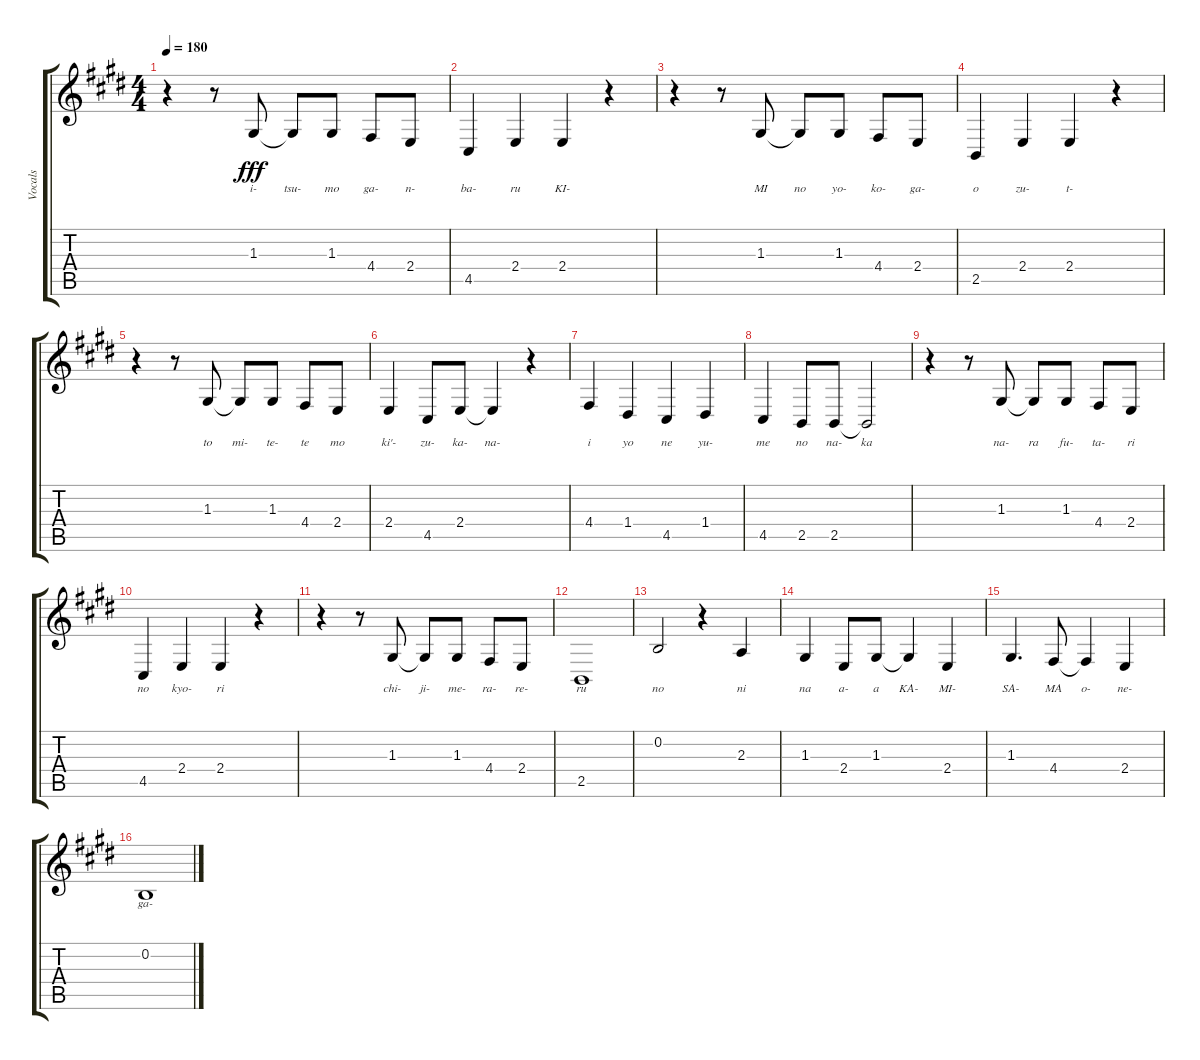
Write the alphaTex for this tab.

\track ("Vocals" "Vocals") {instrument altosax}
\staff {score tabs}
\tuning (E4 B3 G3 D3 A2 E2) {hide}
\ts (4 4)
\tempo 180
\clef g2
\ks e
r.4{dy fff} r.8 1.3.8{lyrics (0 "i-") lyrics (1 "") lyrics (2 "") lyrics (3 "") lyrics (4 "")} 1.3{t}.8{lyrics (0 "tsu-") lyrics (1 "") lyrics (2 "") lyrics (3 "") lyrics (4 "")} 1.3.8{lyrics (0 "mo") lyrics (1 "") lyrics (2 "") lyrics (3 "") lyrics (4 "")} 4.4.8{lyrics (0 "ga-") lyrics (1 "") lyrics (2 "") lyrics (3 "") lyrics (4 "")} 2.4.8{lyrics (0 "n-") lyrics (1 "") lyrics (2 "") lyrics (3 "") lyrics (4 "")} |
4.5.4{lyrics (0 "ba-") lyrics (1 "") lyrics (2 "") lyrics (3 "") lyrics (4 "")} 2.4.4{lyrics (0 "ru") lyrics (1 "") lyrics (2 "") lyrics (3 "") lyrics (4 "")} 2.4.4{lyrics (0 "KI-") lyrics (1 "") lyrics (2 "") lyrics (3 "") lyrics (4 "")} r.4 |
r.4 r.8 1.3.8{lyrics (0 "MI") lyrics (1 "") lyrics (2 "") lyrics (3 "") lyrics (4 "")} 1.3{t}.8{lyrics (0 "no") lyrics (1 "") lyrics (2 "") lyrics (3 "") lyrics (4 "")} 1.3.8{lyrics (0 "yo-") lyrics (1 "") lyrics (2 "") lyrics (3 "") lyrics (4 "")} 4.4.8{lyrics (0 "ko-") lyrics (1 "") lyrics (2 "") lyrics (3 "") lyrics (4 "")} 2.4.8{lyrics (0 "ga-") lyrics (1 "") lyrics (2 "") lyrics (3 "") lyrics (4 "")} |
2.5.4{lyrics (0 "o") lyrics (1 "") lyrics (2 "") lyrics (3 "") lyrics (4 "")} 2.4.4{lyrics (0 "zu-") lyrics (1 "") lyrics (2 "") lyrics (3 "") lyrics (4 "")} 2.4.4{lyrics (0 "t-") lyrics (1 "") lyrics (2 "") lyrics (3 "") lyrics (4 "")} r.4 |
r.4 r.8 1.3.8{lyrics (0 "to") lyrics (1 "") lyrics (2 "") lyrics (3 "") lyrics (4 "")} 1.3{t}.8{lyrics (0 "mi-") lyrics (1 "") lyrics (2 "") lyrics (3 "") lyrics (4 "")} 1.3.8{lyrics (0 "te-") lyrics (1 "") lyrics (2 "") lyrics (3 "") lyrics (4 "")} 4.4.8{lyrics (0 "te") lyrics (1 "") lyrics (2 "") lyrics (3 "") lyrics (4 "")} 2.4.8{lyrics (0 "mo") lyrics (1 "") lyrics (2 "") lyrics (3 "") lyrics (4 "")} |
2.4.4{lyrics (0 "ki'-") lyrics (1 "") lyrics (2 "") lyrics (3 "") lyrics (4 "")} 4.5.8{lyrics (0 "zu-") lyrics (1 "") lyrics (2 "") lyrics (3 "") lyrics (4 "")} 2.4.8{lyrics (0 "ka-") lyrics (1 "") lyrics (2 "") lyrics (3 "") lyrics (4 "")} 2.4{t}.4{lyrics (0 "na-") lyrics (1 "") lyrics (2 "") lyrics (3 "") lyrics (4 "")} r.4 |
4.4.4{lyrics (0 "i") lyrics (1 "") lyrics (2 "") lyrics (3 "") lyrics (4 "")} 1.4.4{lyrics (0 "yo") lyrics (1 "") lyrics (2 "") lyrics (3 "") lyrics (4 "")} 4.5.4{lyrics (0 "ne") lyrics (1 "") lyrics (2 "") lyrics (3 "") lyrics (4 "")} 1.4.4{lyrics (0 "yu-") lyrics (1 "") lyrics (2 "") lyrics (3 "") lyrics (4 "")} |
4.5.4{lyrics (0 "me") lyrics (1 "") lyrics (2 "") lyrics (3 "") lyrics (4 "")} 2.5.8{lyrics (0 "no") lyrics (1 "") lyrics (2 "") lyrics (3 "") lyrics (4 "")} 2.5.8{lyrics (0 "na-") lyrics (1 "") lyrics (2 "") lyrics (3 "") lyrics (4 "")} 2.5{t}.2{lyrics (0 "ka") lyrics (1 "") lyrics (2 "") lyrics (3 "") lyrics (4 "")} |
r.4 r.8 1.3.8{lyrics (0 "na-") lyrics (1 "") lyrics (2 "") lyrics (3 "") lyrics (4 "")} 1.3{t}.8{lyrics (0 "ra") lyrics (1 "") lyrics (2 "") lyrics (3 "") lyrics (4 "")} 1.3.8{lyrics (0 "fu-") lyrics (1 "") lyrics (2 "") lyrics (3 "") lyrics (4 "")} 4.4.8{lyrics (0 "ta-") lyrics (1 "") lyrics (2 "") lyrics (3 "") lyrics (4 "")} 2.4.8{lyrics (0 "ri") lyrics (1 "") lyrics (2 "") lyrics (3 "") lyrics (4 "")} |
4.5.4{lyrics (0 "no") lyrics (1 "") lyrics (2 "") lyrics (3 "") lyrics (4 "")} 2.4.4{lyrics (0 "kyo-") lyrics (1 "") lyrics (2 "") lyrics (3 "") lyrics (4 "")} 2.4.4{lyrics (0 "ri") lyrics (1 "") lyrics (2 "") lyrics (3 "") lyrics (4 "")} r.4 |
r.4 r.8 1.3.8{lyrics (0 "chi-") lyrics (1 "") lyrics (2 "") lyrics (3 "") lyrics (4 "")} 1.3{t}.8{lyrics (0 "ji-") lyrics (1 "") lyrics (2 "") lyrics (3 "") lyrics (4 "")} 1.3.8{lyrics (0 "me-") lyrics (1 "") lyrics (2 "") lyrics (3 "") lyrics (4 "")} 4.4.8{lyrics (0 "ra-") lyrics (1 "") lyrics (2 "") lyrics (3 "") lyrics (4 "")} 2.4.8{lyrics (0 "re-") lyrics (1 "") lyrics (2 "") lyrics (3 "") lyrics (4 "")} |
2.5.1{lyrics (0 "ru") lyrics (1 "") lyrics (2 "") lyrics (3 "") lyrics (4 "")} |
0.2.2{lyrics (0 "no") lyrics (1 "") lyrics (2 "") lyrics (3 "") lyrics (4 "")} r.4 2.3.4{lyrics (0 "ni") lyrics (1 "") lyrics (2 "") lyrics (3 "") lyrics (4 "")} |
1.3.4{lyrics (0 "na") lyrics (1 "") lyrics (2 "") lyrics (3 "") lyrics (4 "")} 2.4.8{lyrics (0 "a-") lyrics (1 "") lyrics (2 "") lyrics (3 "") lyrics (4 "")} 1.3.8{lyrics (0 "a") lyrics (1 "") lyrics (2 "") lyrics (3 "") lyrics (4 "")} 1.3{t}.4{lyrics (0 "KA-") lyrics (1 "") lyrics (2 "") lyrics (3 "") lyrics (4 "")} 2.4.4{lyrics (0 "MI-") lyrics (1 "") lyrics (2 "") lyrics (3 "") lyrics (4 "")} |
1.3.4{d lyrics (0 "SA-") lyrics (1 "") lyrics (2 "") lyrics (3 "") lyrics (4 "")} 4.4.8{lyrics (0 "MA") lyrics (1 "") lyrics (2 "") lyrics (3 "") lyrics (4 "")} 4.4{t}.4{lyrics (0 "o-") lyrics (1 "") lyrics (2 "") lyrics (3 "") lyrics (4 "")} 2.4.4{lyrics (0 "ne-") lyrics (1 "") lyrics (2 "") lyrics (3 "") lyrics (4 "")} |
0.2.1{lyrics (0 "ga-") lyrics (1 "") lyrics (2 "") lyrics (3 "") lyrics (4 "")}
